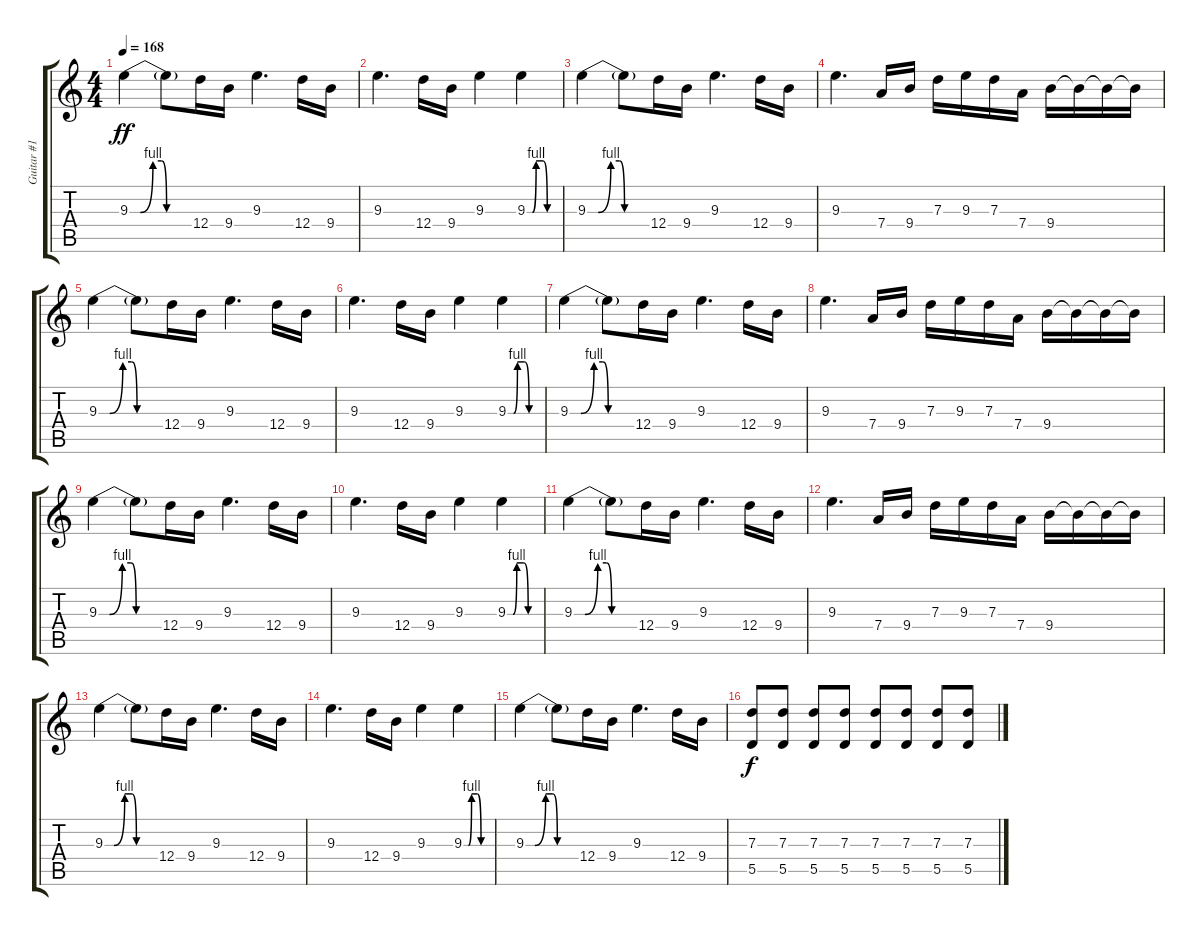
\track ("Guitar #1" "Guitar #1") {instrument distortionguitar}
\staff {score tabs}
\tuning (E4 B3 G3 D3 A2 D2) {hide}
\ts (4 4)
\tempo 168
\clef g2
\ks c
9.3{be (custom 0 0 10 0 22 4 30 4 35 0 46 0 60 0)}.4{dy ff volume 13 instrument distortionguitar} 9.3{t}.8 12.4.16 9.4.16 9.3.4{d} 12.4.16 9.4.16 |
9.3.4{d} 12.4.16 9.4.16 9.3.4 9.3{be (custom 0 0 10 0 17 4 30 4 38 0 60 0)}.4 |
9.3{be (custom 0 0 10 0 22 4 30 4 35 0 46 0 60 0)}.4 9.3{t}.8 12.4.16 9.4.16 9.3.4{d} 12.4.16 9.4.16 |
9.3.4{d} 7.4.16 9.4.16 7.3.16 9.3.16 7.3.16 7.4.16 9.4.16 9.4{t}.16 9.4{t}.16 9.4{t}.16 |
9.3{be (custom 0 0 10 0 22 4 30 4 35 0 46 0 60 0)}.4 9.3{t}.8 12.4.16 9.4.16 9.3.4{d} 12.4.16 9.4.16 |
9.3.4{d} 12.4.16 9.4.16 9.3.4 9.3{be (custom 0 0 10 0 17 4 30 4 38 0 60 0)}.4 |
9.3{be (custom 0 0 10 0 22 4 30 4 35 0 46 0 60 0)}.4 9.3{t}.8 12.4.16 9.4.16 9.3.4{d} 12.4.16 9.4.16 |
9.3.4{d} 7.4.16 9.4.16 7.3.16 9.3.16 7.3.16 7.4.16 9.4.16 9.4{t}.16 9.4{t}.16 9.4{t}.16 |
9.3{be (custom 0 0 10 0 22 4 30 4 35 0 46 0 60 0)}.4 9.3{t}.8 12.4.16 9.4.16 9.3.4{d} 12.4.16 9.4.16 |
9.3.4{d} 12.4.16 9.4.16 9.3.4 9.3{be (custom 0 0 10 0 17 4 30 4 38 0 60 0)}.4 |
9.3{be (custom 0 0 10 0 22 4 30 4 35 0 46 0 60 0)}.4 9.3{t}.8 12.4.16 9.4.16 9.3.4{d} 12.4.16 9.4.16 |
9.3.4{d} 7.4.16 9.4.16 7.3.16 9.3.16 7.3.16 7.4.16 9.4.16 9.4{t}.16 9.4{t}.16 9.4{t}.16 |
9.3{be (custom 0 0 10 0 22 4 30 4 35 0 46 0 60 0)}.4 9.3{t}.8 12.4.16 9.4.16 9.3.4{d} 12.4.16 9.4.16 |
9.3.4{d} 12.4.16 9.4.16 9.3.4 9.3{be (custom 0 0 10 0 17 4 30 4 38 0 60 0)}.4 |
9.3{be (custom 0 0 10 0 22 4 30 4 35 0 46 0 60 0)}.4 9.3{t}.8 12.4.16 9.4.16 9.3.4{d} 12.4.16 9.4.16 |
(7.3 5.5).8{dy f} (7.3 5.5).8 (7.3 5.5).8 (7.3 5.5).8 (7.3 5.5).8 (7.3 5.5).8 (7.3 5.5).8 (7.3 5.5).8
